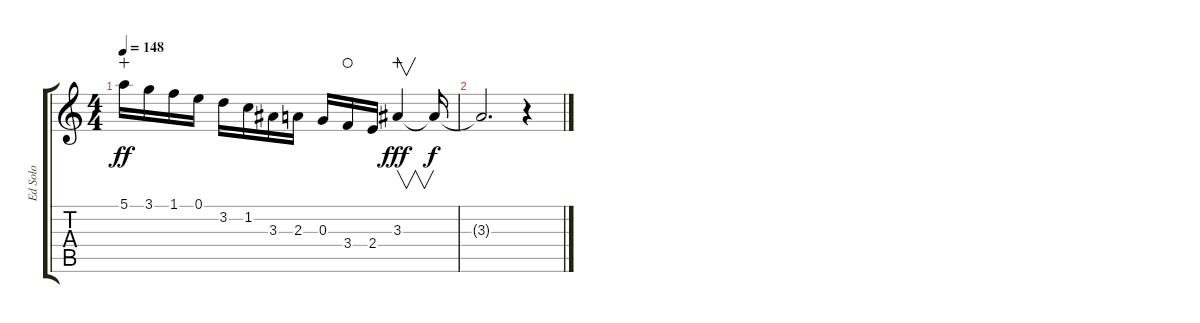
\track ("Ed Solo" "Ed Solo") {instrument overdrivenguitar}
\staff {score tabs}
\tuning (E4 B3 G3 D3 A2 D2) {hide}
\ts (4 4)
\tempo 148
\clef g2
\ks c
5.1.16{dy ff wahc} 3.1.16 1.1.16 0.1.16 3.2.16 1.2.16 3.3.16 2.3.16 0.3.16 3.4.16{waho} 2.4.16 3.3.4{v dy fff wahc} 3.3{t}.16{dy f} |
3.3{t}.2{d} r.4
